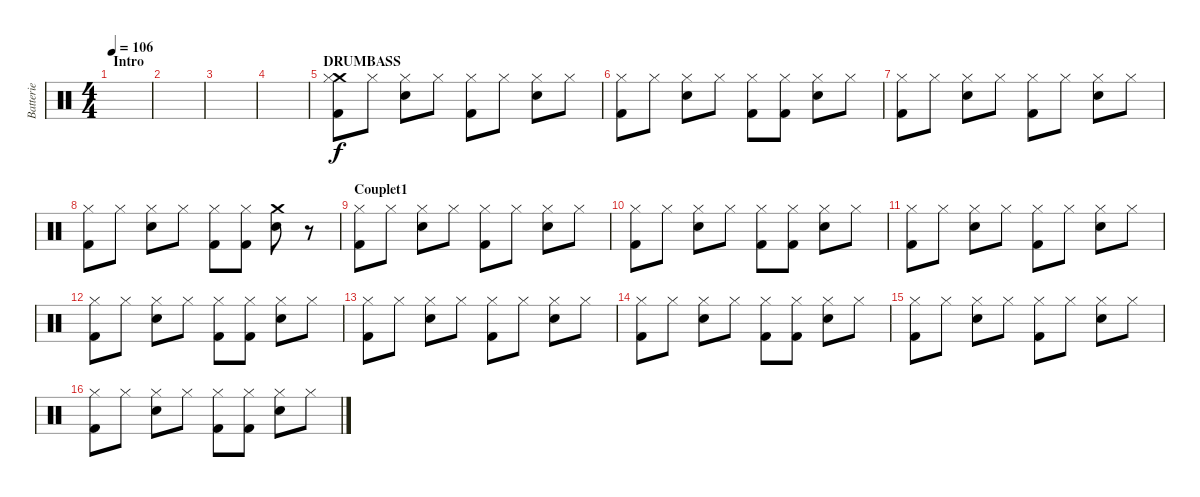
\track ("Batterie" "Batterie") {instrument percussion}
\staff {score}
\articulation defaults
\ts (4 4)
\section ("" "Intro")
\tempo 106
\clef neutral
\ks c
|
|
|
|
\section ("" "DRUMBASS")
("Crash medium (hit)" "Hi-Hat (closed)" "Kick (hit) 2").8 "Hi-Hat (closed)".8 ("Hi-Hat (closed)" "Electric Snare (hit)").8 "Hi-Hat (closed)".8 ("Hi-Hat (closed)" "Kick (hit) 2").8 "Hi-Hat (closed)".8 ("Hi-Hat (closed)" "Electric Snare (hit)").8 "Hi-Hat (closed)".8 |
("Hi-Hat (closed)" "Kick (hit) 2").8 "Hi-Hat (closed)".8 ("Hi-Hat (closed)" "Electric Snare (hit)").8 "Hi-Hat (closed)".8 ("Hi-Hat (closed)" "Kick (hit) 2").8 ("Hi-Hat (closed)" "Kick (hit) 2").8 ("Hi-Hat (closed)" "Electric Snare (hit)").8 "Hi-Hat (closed)".8 |
("Hi-Hat (closed)" "Kick (hit) 2").8 "Hi-Hat (closed)".8 ("Hi-Hat (closed)" "Electric Snare (hit)").8 "Hi-Hat (closed)".8 ("Hi-Hat (closed)" "Kick (hit) 2").8 "Hi-Hat (closed)".8 ("Hi-Hat (closed)" "Electric Snare (hit)").8 "Hi-Hat (closed)".8 |
\section ("" "")
("Hi-Hat (closed)" "Kick (hit) 2").8 "Hi-Hat (closed)".8 ("Hi-Hat (closed)" "Electric Snare (hit)").8 "Hi-Hat (closed)".8 ("Hi-Hat (closed)" "Kick (hit) 2").8 ("Hi-Hat (closed)" "Kick (hit) 2").8 ("Crash medium (hit)" "Electric Snare (hit)").8 r.8 |
\section ("" "Couplet1")
("Hi-Hat (closed)" "Kick (hit) 2").8 "Hi-Hat (closed)".8 ("Hi-Hat (closed)" "Electric Snare (hit)").8 "Hi-Hat (closed)".8 ("Hi-Hat (closed)" "Kick (hit) 2").8 "Hi-Hat (closed)".8 ("Hi-Hat (closed)" "Electric Snare (hit)").8 "Hi-Hat (closed)".8 |
("Hi-Hat (closed)" "Kick (hit) 2").8 "Hi-Hat (closed)".8 ("Hi-Hat (closed)" "Electric Snare (hit)").8 "Hi-Hat (closed)".8 ("Hi-Hat (closed)" "Kick (hit) 2").8 ("Hi-Hat (closed)" "Kick (hit) 2").8 ("Hi-Hat (closed)" "Electric Snare (hit)").8 "Hi-Hat (closed)".8 |
("Hi-Hat (closed)" "Kick (hit) 2").8 "Hi-Hat (closed)".8 ("Hi-Hat (closed)" "Electric Snare (hit)").8 "Hi-Hat (closed)".8 ("Hi-Hat (closed)" "Kick (hit) 2").8 "Hi-Hat (closed)".8 ("Hi-Hat (closed)" "Electric Snare (hit)").8 "Hi-Hat (closed)".8 |
("Hi-Hat (closed)" "Kick (hit) 2").8 "Hi-Hat (closed)".8 ("Hi-Hat (closed)" "Electric Snare (hit)").8 "Hi-Hat (closed)".8 ("Hi-Hat (closed)" "Kick (hit) 2").8 ("Hi-Hat (closed)" "Kick (hit) 2").8 ("Hi-Hat (closed)" "Electric Snare (hit)").8 "Hi-Hat (closed)".8 |
("Hi-Hat (closed)" "Kick (hit) 2").8 "Hi-Hat (closed)".8 ("Hi-Hat (closed)" "Electric Snare (hit)").8 "Hi-Hat (closed)".8 ("Hi-Hat (closed)" "Kick (hit) 2").8 "Hi-Hat (closed)".8 ("Hi-Hat (closed)" "Electric Snare (hit)").8 "Hi-Hat (closed)".8 |
("Hi-Hat (closed)" "Kick (hit) 2").8 "Hi-Hat (closed)".8 ("Hi-Hat (closed)" "Electric Snare (hit)").8 "Hi-Hat (closed)".8 ("Hi-Hat (closed)" "Kick (hit) 2").8 ("Hi-Hat (closed)" "Kick (hit) 2").8 ("Hi-Hat (closed)" "Electric Snare (hit)").8 "Hi-Hat (closed)".8 |
("Hi-Hat (closed)" "Kick (hit) 2").8 "Hi-Hat (closed)".8 ("Hi-Hat (closed)" "Electric Snare (hit)").8 "Hi-Hat (closed)".8 ("Hi-Hat (closed)" "Kick (hit) 2").8 "Hi-Hat (closed)".8 ("Hi-Hat (closed)" "Electric Snare (hit)").8 "Hi-Hat (closed)".8 |
("Hi-Hat (closed)" "Kick (hit) 2").8 "Hi-Hat (closed)".8 ("Hi-Hat (closed)" "Electric Snare (hit)").8 "Hi-Hat (closed)".8 ("Hi-Hat (closed)" "Kick (hit) 2").8 ("Hi-Hat (closed)" "Kick (hit) 2").8 ("Hi-Hat (closed)" "Electric Snare (hit)").8 "Hi-Hat (closed)".8
